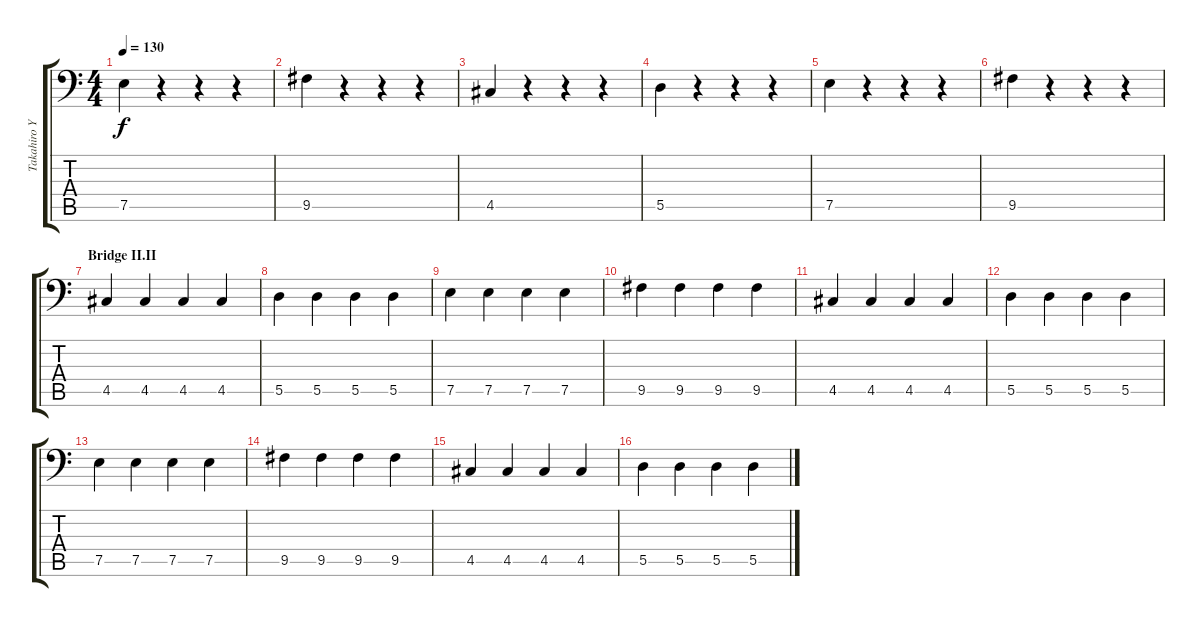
\track ("Takahiro Yamada (Bass)" "Takahiro Y") {instrument electricbasspick}
\staff {score tabs}
\tuning (E3 B2 G2 D2 A1 E1) {hide}
\ts (4 4)
\tempo 130
\clef f4
\ks c
7.5.4{dy f} r.4 r.4 r.4 |
9.5.4 r.4 r.4 r.4 |
4.5.4 r.4 r.4 r.4 |
5.5.4 r.4 r.4 r.4 |
7.5.4 r.4 r.4 r.4 |
9.5.4 r.4 r.4 r.4 |
\section ("" "Bridge II.II")
4.5.4 4.5.4 4.5.4 4.5.4 |
5.5.4 5.5.4 5.5.4 5.5.4 |
7.5.4 7.5.4 7.5.4 7.5.4 |
9.5.4 9.5.4 9.5.4 9.5.4 |
4.5.4 4.5.4 4.5.4 4.5.4 |
5.5.4 5.5.4 5.5.4 5.5.4 |
7.5.4 7.5.4 7.5.4 7.5.4 |
9.5.4 9.5.4 9.5.4 9.5.4 |
4.5.4 4.5.4 4.5.4 4.5.4 |
5.5.4 5.5.4 5.5.4 5.5.4
